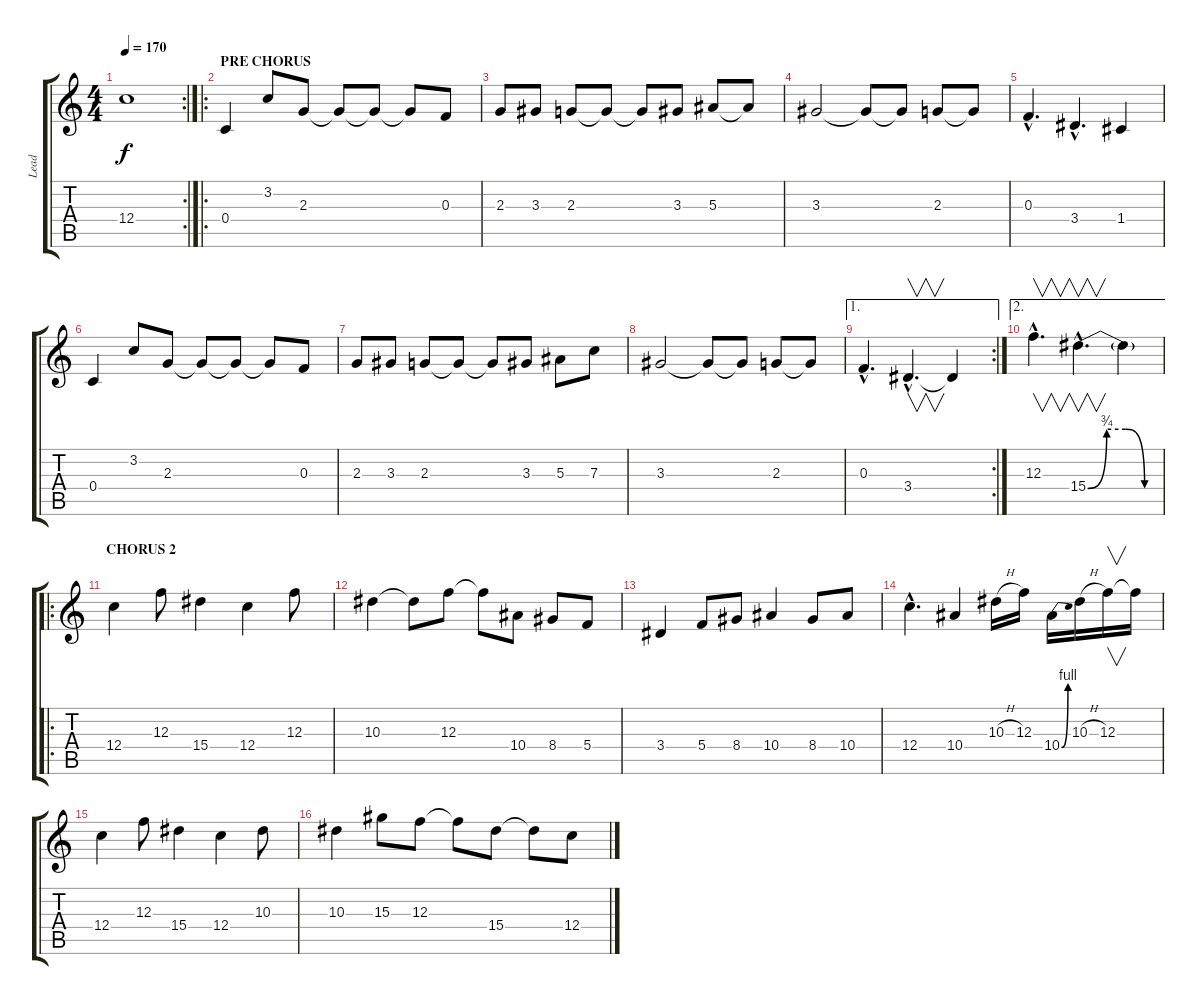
\track ("Lead" "Lead") {instrument overdrivenguitar}
\staff {score tabs}
\tuning (D4 A3 F3 C3 G2 C2) {hide}
\rc 2
\ts (4 4)
\tempo 170
\clef g2
\ks c
12.4.1{dy f} |
\ro
\section ("" "PRE CHORUS")
0.4.4 3.2.8 2.3.8 2.3{t}.8 2.3{t}.8 2.3{t}.8 0.3.8 |
2.3.8 3.3.8 2.3.8 2.3{t}.8 2.3{t}.8 3.3.8 5.3.8 5.3{t}.8 |
3.3.2 3.3{t}.8 3.3{t}.8 2.3.8 2.3{t}.8 |
0.3{hac}.4{d} 3.4{hac}.4{d} 1.4.4 |
0.4.4 3.2.8 2.3.8 2.3{t}.8 2.3{t}.8 2.3{t}.8 0.3.8 |
2.3.8 3.3.8 2.3.8 2.3{t}.8 2.3{t}.8 3.3.8 5.3.8 7.3.8 |
3.3.2 3.3{t}.8 3.3{t}.8 2.3.8 2.3{t}.8 |
\ae 1
\rc 2
0.3{hac}.4{d} 3.4{hac}.4{v d} 3.4{t}.4 |
\ae 2
12.3{hac}.4{v d} 15.4{be (custom 0 0 15 3 30 3 45 0 60 0) hac}.4{v d} 15.4{t}.4 |
\ro
\section ("" "CHORUS 2")
12.4.4 12.3.8 15.4.4 12.4.4 12.3.8 |
10.3.4 10.3{t}.8 12.3.8 12.3{t}.8 10.4.8 8.4.8 5.4.8 |
3.4.4 5.4.8 8.4.8 10.4.4 8.4.8 10.4.8 |
12.4{hac}.4{d} 10.4.4 10.3{h}.16 12.3.16 10.4{be (bend 0 0 60 4)}.16 10.3{h}.16 12.3.16{v} 12.3{t}.16 |
12.4.4 12.3.8 15.4.4 12.4.4 10.3.8 |
10.3.4 15.3.8 12.3.8 12.3{t}.8 15.4.8 15.4{t}.8 12.4.8
